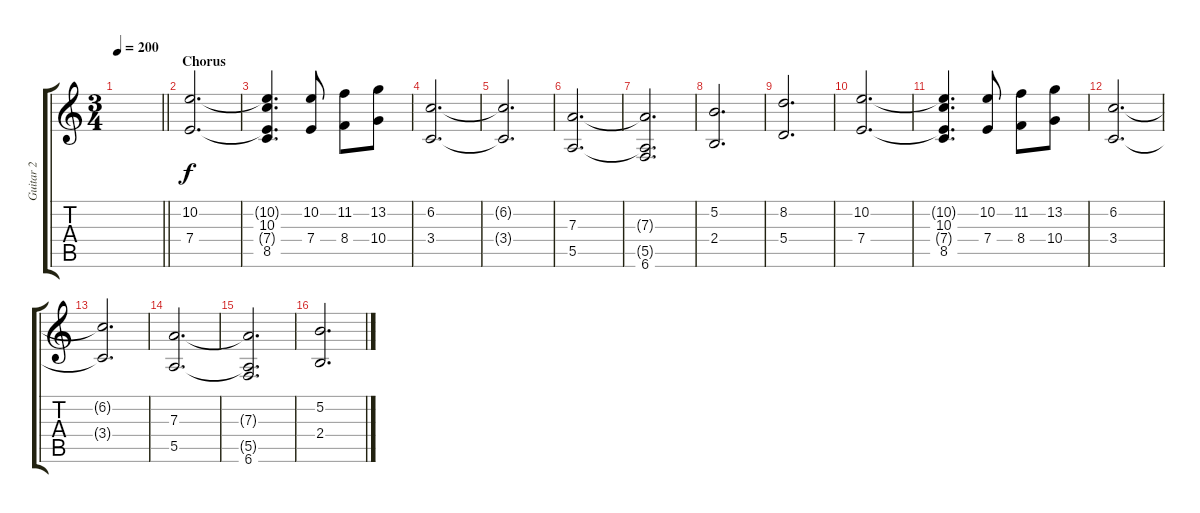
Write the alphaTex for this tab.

\track ("Guitar 2" "Guitar 2") {instrument distortionguitar}
\staff {score tabs}
\tuning (B3 Gb3 D3 A2 E2 B1) {hide}
\ts (3 4)
\tempo 200
\clef g2
\barLineRight lightlight
\ks c
|
\section ("" "Chorus")
(10.2 7.4).2{d balance 16} |
(10.2{t} 10.3 7.4{t} 8.5).4{d} (10.2 7.4).8 (11.2 8.4).8 (13.2 10.4).8 |
(6.2 3.4).2{d} |
(6.2{t} 3.4{t}).2{d} |
(7.3 5.5).2{d} |
(7.3{t} 5.5{t} 6.6).2{d} |
(5.2 2.4).2{d} |
(8.2 5.4).2{d} |
(10.2 7.4).2{d balance 16} |
(10.2{t} 10.3 7.4{t} 8.5).4{d} (10.2 7.4).8 (11.2 8.4).8 (13.2 10.4).8 |
(6.2 3.4).2{d} |
(6.2{t} 3.4{t}).2{d} |
(7.3 5.5).2{d} |
(7.3{t} 5.5{t} 6.6).2{d} |
(5.2 2.4).2{d}
